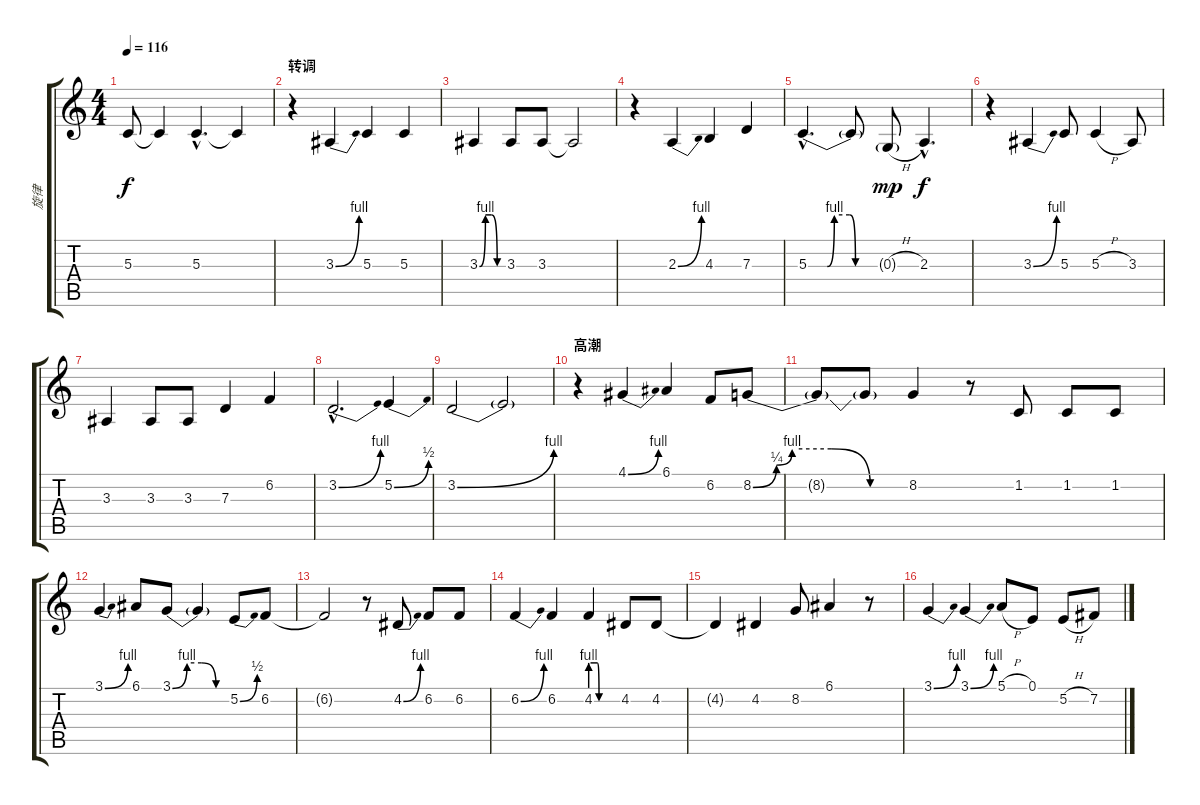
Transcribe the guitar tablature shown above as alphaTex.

\track ("旋律" "旋律") {instrument synthvoice}
\staff {score tabs}
\tuning (E4 B3 G3 D3 A2 E2) {hide}
\ts (4 4)
\tempo 116
\clef g2
\ks c
5.3{t}.8{dy f} 5.3{t}.4 5.3{hac}.4{d} 5.3{t}.4 |
\section ("" "转调")
r.4 3.3{be (bend 0 0 60 4)}.4 5.3.4 5.3.4 |
3.3{be (custom 0 0 15 4 30 4 45 0 60 0)}.4 3.3.8 3.3.8 3.3{t}.2 |
r.4 2.3{be (bend 0 0 60 4)}.4 4.3.4 7.3.4 |
5.3{be (custom 0 0 16 0 22 4 35 4 40 0 60 0) hac}.4{d} 5.3{t}.8 0.3{h g}.8{dy mp} 2.3{hac}.4{d dy f} |
r.4 3.3{be (bend 0 0 60 4)}.4 5.3.8 5.3{h}.4 3.3.8 |
3.3.4 3.3.8 3.3.8 7.3.4 6.2.4 |
3.2{be (bend 0 0 60 4) hac}.2{d} 5.2{be (bend 0 0 60 2)}.4 |
3.2{be (bend 0 0 60 4)}.2 3.2{t}.2 |
\section ("" "高潮")
r.4 4.1{be (bend 0 0 60 4)}.4 6.1.4 6.2.8 8.2{be (custom 0 0 9 1 15 4 30 4 45 0 60 0)}.8 |
8.2{t}.8 8.2{t}.8 8.2.4 r.8 1.2.8 1.2.8 1.2.8 |
3.1{be (bend 0 0 60 4)}.4 6.1.8 3.1{be (custom 0 0 15 4 30 4 45 0 60 0)}.8 3.1{t}.4 5.2{be (bend 0 0 60 2)}.8 6.2.8 |
6.2{t}.2 r.8 4.2{be (bend 0 0 60 4)}.8 6.2.8 6.2.8 |
6.2{be (bend 0 0 60 4)}.4 6.2.4 4.2{be (custom 0 4 15 4 19 0 60 0)}.4 4.2.8 4.2.8 |
4.2{t}.4 4.2.4 8.2.8 6.1.4 r.8 |
3.1{be (bend 0 0 60 4)}.4 3.1{be (bend 0 0 60 4)}.4 5.1{h}.8 0.1.8 5.2{h}.8 7.2.8
